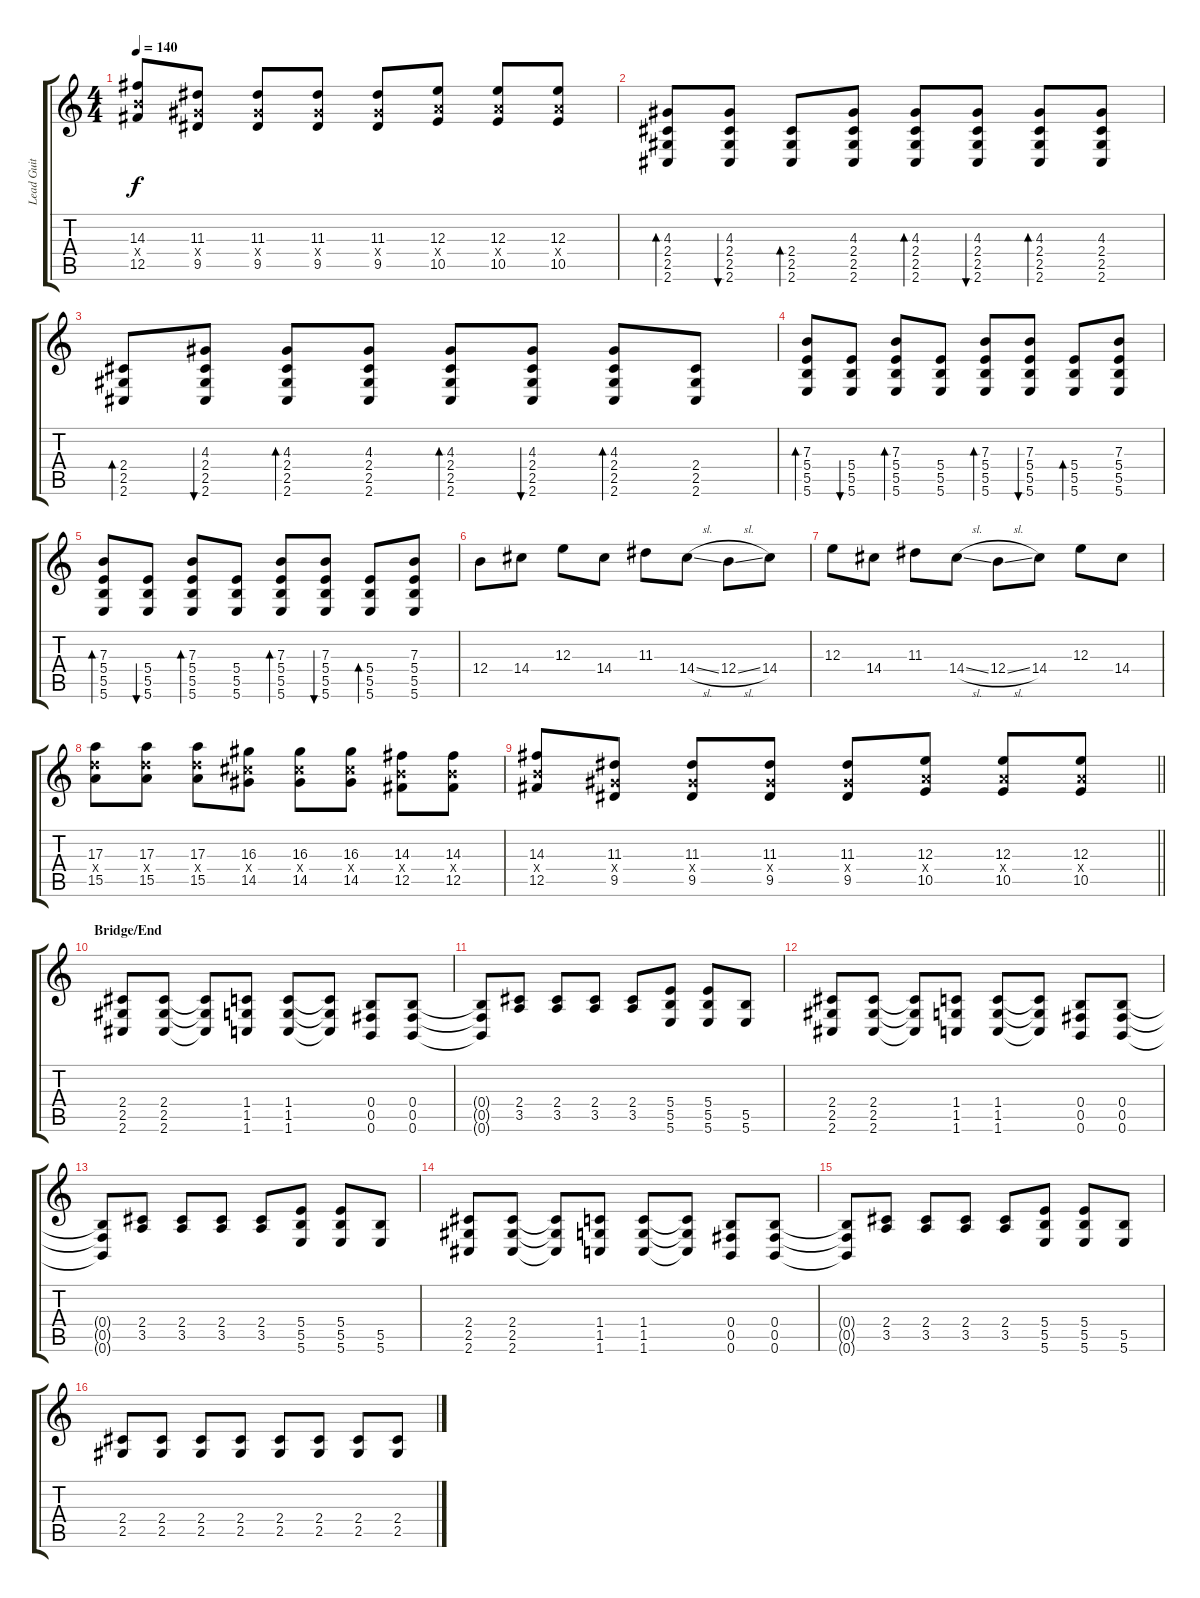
\track (" Lead Guitar" " Lead Guit") {instrument acousticguitarsteel}
\staff {score tabs}
\tuning (Db4 Ab3 E3 B2 Gb2 B1) {hide}
\ts (4 4)
\tempo 140
\clef g2
\ks c
(14.3 12.4{x} 12.5).8{dy f} (11.3 9.4{x} 9.5).8 (11.3 9.4{x} 9.5).8 (11.3 9.4{x} 9.5).8 (11.3 9.4{x} 9.5).8 (12.3 10.4{x} 10.5).8 (12.3 10.4{x} 10.5).8 (12.3 10.4{x} 10.5).8 |
(4.3 2.4 2.5 2.6).8{bd 120} (4.3 2.4 2.5 2.6).8{bu 120} (2.4 2.5 2.6).8{bd 120} (4.3 2.4 2.5 2.6).8 (4.3 2.4 2.5 2.6).8{bd 120} (4.3 2.4 2.5 2.6).8{bu 120} (4.3 2.4 2.5 2.6).8{bd 120} (4.3 2.4 2.5 2.6).8 |
(2.4 2.5 2.6).8{bd 120} (4.3 2.4 2.5 2.6).8{bu 120} (4.3 2.4 2.5 2.6).8{bd 120} (4.3 2.4 2.5 2.6).8 (4.3 2.4 2.5 2.6).8{bd 120} (4.3 2.4 2.5 2.6).8{bu 120} (4.3 2.4 2.5 2.6).8{bd 120} (2.4 2.5 2.6).8 |
(7.3 5.4 5.5 5.6).8{bd 120} (5.4 5.5 5.6).8{bu 120} (7.3 5.4 5.5 5.6).8{bd 120} (5.4 5.5 5.6).8 (7.3 5.4 5.5 5.6).8{bd 120} (7.3 5.4 5.5 5.6).8{bu 120} (5.4 5.5 5.6).8{bd 120} (7.3 5.4 5.5 5.6).8 |
(7.3 5.4 5.5 5.6).8{bd 120} (5.4 5.5 5.6).8{bu 120} (7.3 5.4 5.5 5.6).8{bd 120} (5.4 5.5 5.6).8 (7.3 5.4 5.5 5.6).8{bd 120} (7.3 5.4 5.5 5.6).8{bu 120} (5.4 5.5 5.6).8{bd 120} (7.3 5.4 5.5 5.6).8 |
12.4.8 14.4.8 12.3.8 14.4.8 11.3.8 14.4{sl}.8 12.4{sl}.8 14.4.8 |
12.3.8 14.4.8 11.3.8 14.4{sl}.8 12.4{sl}.8 14.4.8 12.3.8 14.4.8 |
(17.3 15.4{x} 15.5).8 (17.3 15.4{x} 15.5).8 (17.3 15.4{x} 15.5).8 (16.3 14.4{x} 14.5).8 (16.3 14.4{x} 14.5).8 (16.3 14.4{x} 14.5).8 (14.3 12.4{x} 12.5).8 (14.3 12.4{x} 12.5).8 |
\barLineRight lightlight
(14.3 12.4{x} 12.5).8 (11.3 9.4{x} 9.5).8 (11.3 9.4{x} 9.5).8 (11.3 9.4{x} 9.5).8 (11.3 9.4{x} 9.5).8 (12.3 10.4{x} 10.5).8 (12.3 10.4{x} 10.5).8 (12.3 10.4{x} 10.5).8 |
\section ("" "Bridge/End")
(2.4 2.5 2.6).8 (2.4 2.5 2.6).8 (2.4{t} 2.5{t} 2.6{t}).8 (1.4 1.5 1.6).8 (1.4 1.5 1.6).8 (1.4{t} 1.5{t} 1.6{t}).8 (0.4 0.5 0.6).8 (0.4 0.5 0.6).8 |
(0.4{t} 0.5{t} 0.6{t}).8 (2.4 3.5).8 (2.4 3.5).8 (2.4 3.5).8 (2.4 3.5).8 (5.4 5.5 5.6).8 (5.4 5.5 5.6).8 (5.5 5.6).8 |
(2.4 2.5 2.6).8 (2.4 2.5 2.6).8 (2.4{t} 2.5{t} 2.6{t}).8 (1.4 1.5 1.6).8 (1.4 1.5 1.6).8 (1.4{t} 1.5{t} 1.6{t}).8 (0.4 0.5 0.6).8 (0.4 0.5 0.6).8 |
(0.4{t} 0.5{t} 0.6{t}).8 (2.4 3.5).8 (2.4 3.5).8 (2.4 3.5).8 (2.4 3.5).8 (5.4 5.5 5.6).8 (5.4 5.5 5.6).8 (5.5 5.6).8 |
(2.4 2.5 2.6).8 (2.4 2.5 2.6).8 (2.4{t} 2.5{t} 2.6{t}).8 (1.4 1.5 1.6).8 (1.4 1.5 1.6).8 (1.4{t} 1.5{t} 1.6{t}).8 (0.4 0.5 0.6).8 (0.4 0.5 0.6).8 |
(0.4{t} 0.5{t} 0.6{t}).8 (2.4 3.5).8 (2.4 3.5).8 (2.4 3.5).8 (2.4 3.5).8 (5.4 5.5 5.6).8 (5.4 5.5 5.6).8 (5.5 5.6).8 |
(2.4 2.5).8 (2.4 2.5).8 (2.4 2.5).8 (2.4 2.5).8 (2.4 2.5).8 (2.4 2.5).8 (2.4 2.5).8 (2.4 2.5).8
